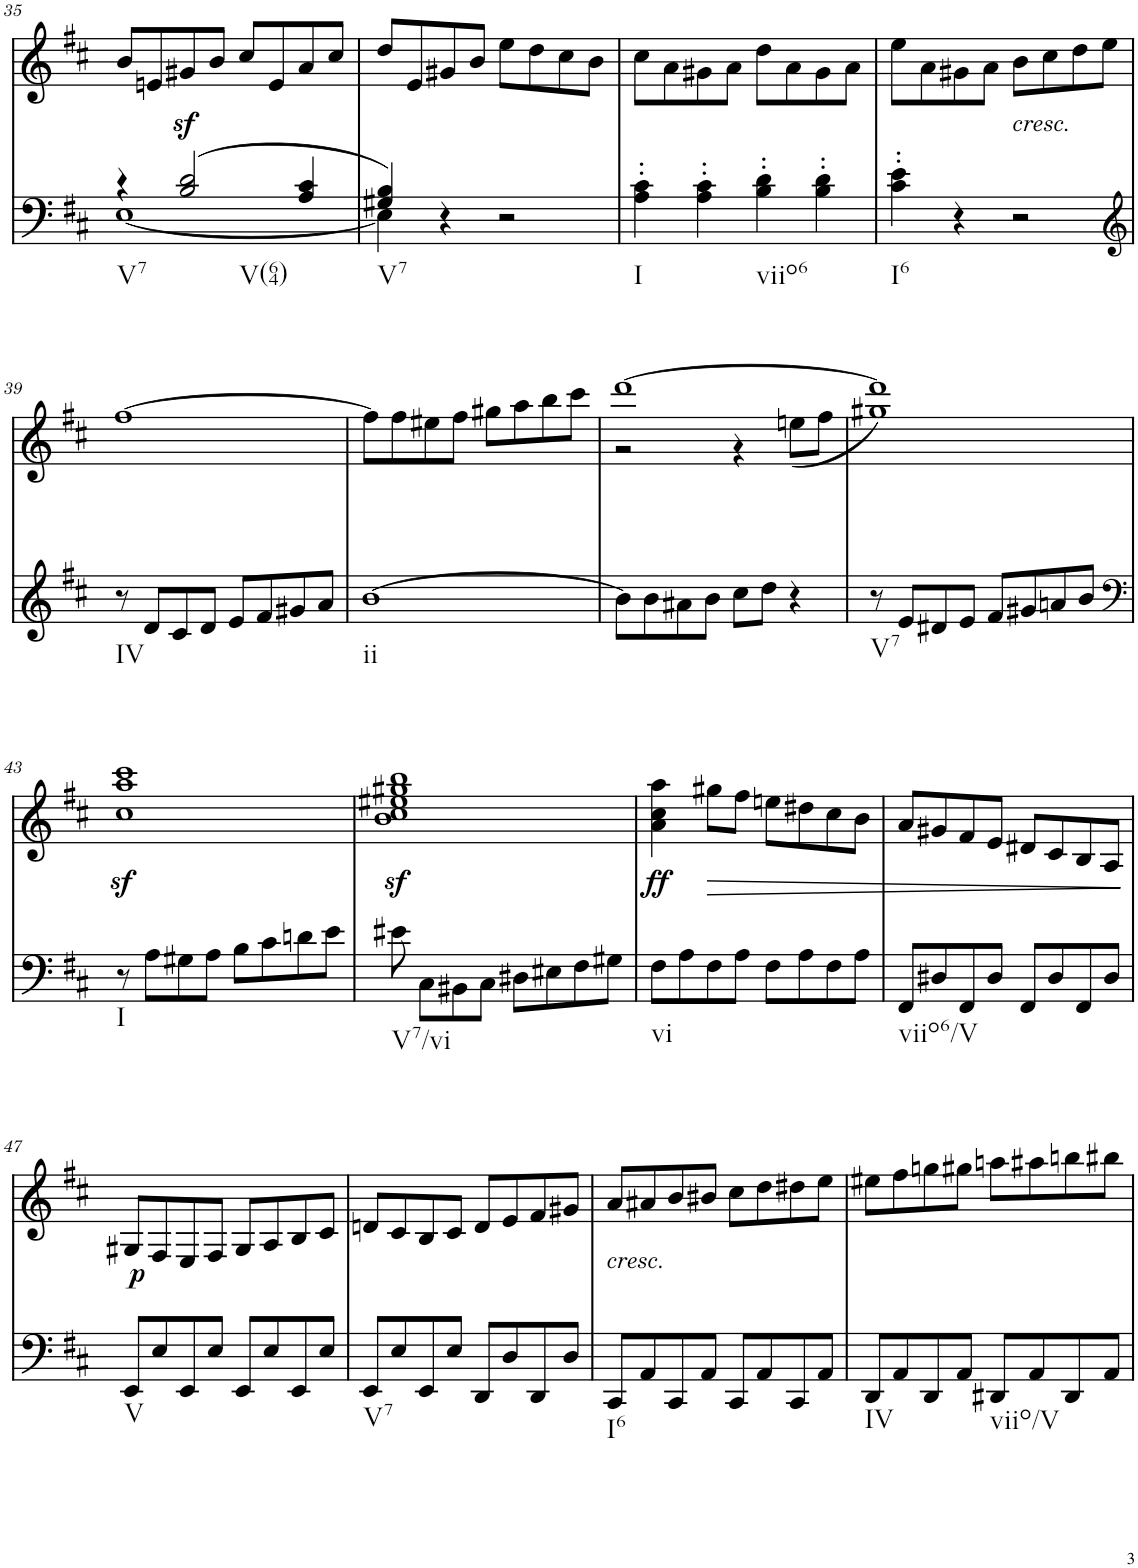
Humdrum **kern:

**kern	**kern	**text	**dynam
*part2	*part1	*part1	*part1
*staff2	*staff1	*staff1	*staff1
*I"piano	*I"piano	*	*
*I'Pno	*I'Pno	*	*
!!LO:PB:g=z
*clefF4	*clefG2	*	*
*k[f#c#]	*k[f#c#]	*	*
*D:	*D:	*	*
*M4/4	*M4/4	*	*
=35	=35	=35	=35
*^	*	*	*
!LO:TX:b:t=V7	!	!	!	!
4r	[1E	8b/L	.	.
.	.	8en/	.	.
!LO:TX:b:t=V(64)	!	!	!	!
(2B/ 2d/	.	8g#Xz</	.	.
.	.	8b/J	.	.
.	.	8cc#/L	.	.
.	.	8e/	.	.
4A/ 4c#/	.	8a/	.	.
.	.	8cc#/J	.	.
=36	=36	=36	=36	=36
!LO:TX:b:t=V7	!	!	!	!
4G#X/ 4B/)	4E\]	8dd/L	.	.
.	.	8e/	.	.
4r	2.ryy	8g#X/	.	.
.	.	8b/J	.	.
2r	.	8ee\L	.	.
.	.	8dd\	.	.
.	.	8cc#\	.	.
.	.	8b\J	.	.
*v	*v	*	*	*
=37	=37	=37	=37
!LO:TX:b:t=I	!	!	!
4A\' 4c#\'	8cc#\L	.	.
.	8a\	.	.
4A\' 4c#\'	8g#X\	.	.
.	8a\J	.	.
!LO:TX:b:t=viio6	!	!	!
4B\' 4d\'	8dd\L	.	.
.	8a\	.	.
4B\' 4d\'	8g#\	.	.
.	8a\J	.	.
=38	=38	=38	=38
!LO:TX:b:t=I6	!	!	!
4c#\' 4e\'	8ee\L	.	.
.	8a\	.	.
4r	8g#X\	.	.
.	8a\J	.	.
!	!LO:TX:b:i:t=cresc.	!	!
2r	8b\L	.	.
.	8cc#\	.	.
.	8dd\	.	.
.	8ee\J	.	.
!!LO:LB:g=z
=39	=39	=39	=39
*clefG2	*	*	*
!LO:TX:b:t=IV	!	!	!
8r	[1ff#	.	.
8d/L	.	.	.
8c#/	.	.	.
8d/J	.	.	.
8e/L	.	.	.
8f#/	.	.	.
8g#X/	.	.	.
8a/J	.	.	.
=40	=40	=40	=40
!LO:TX:b:t=ii	!	!	!
[1b	8ff#\L]	.	.
.	8ff#\	.	.
.	8ee#X\	.	.
.	8ff#\J	.	.
.	8gg#X\L	.	.
.	8aa\	.	.
.	8bb\	.	.
.	8ccc#\J	.	.
=41	=41	=41	=41
*	*^	*	*
8b\L]	[1ddd	2r	.	.
8b\	.	.	.	.
8a#X\	.	.	.	.
8b\J	.	.	.	.
8cc#\L	.	4r	.	.
8dd\J	.	.	.	.
4r	.	(8een\L	.	.
.	.	8ff#\J	.	.
=42	=42	=42	=42	=42
!LO:TX:b:t=V7	!	!	!	!
8r	1ddd]	1gg#X)	.	.
8e/L	.	.	.	.
8d#X/	.	.	.	.
8e/J	.	.	.	.
8f#/L	.	.	.	.
8g#X/	.	.	.	.
8an/	.	.	.	.
8b/J	.	.	.	.
*	*v	*v	*	*
!!LO:LB:g=z
=43	=43	=43	=43
*clefF4	*	*	*
!LO:TX:b:t=I	!	!	!
!	!	!LO:LY:b	!
8r	1cc#z< 1aaz< 1ccc#z<	sf	.
8A\L	.	.	.
8G#X\	.	.	.
8A\J	.	.	.
8B\L	.	.	.
8c#\	.	.	.
8dn\	.	.	.
8e\J	.	.	.
=44	=44	=44	=44
!LO:TX:b:t=V7/vi	!	!	!
!	!	!LO:LY:b	!
8e#X\	1bz< 1cc#z< 1ee#Xz< 1gg#Xz< 1bbz<	sf	.
8C#\L	.	.	.
8BB#X\	.	.	.
8C#\J	.	.	.
8D#X\L	.	.	.
8E#X\	.	.	.
8F#\	.	.	.
8G#X\J	.	.	.
=45	=45	=45	=45
!LO:TX:b:t=vi	!	!	!
!	!	!LO:LY:b	!LO:DY:b
8F#\L	4a\ 4cc#\ 4aa\	ff	ff
8A\	.	.	.
!	!	!	!LO:HP:b
8F#\	8gg#X\L	.	>
8A\J	8ff#\J	.	.
8F#\L	8een\L	.	.
8A\	8dd#X\	.	.
8F#\	8cc#\	.	.
8A\J	8b\J	.	.
=46	=46	=46	=46
!LO:TX:b:t=viio6/V	!	!	!
8FF#/L	8a/L	.	.
8D#X/	8g#X/	.	.
8FF#/	8f#/	.	.
8D#/J	8e/J	.	.
8FF#/L	8d#X/L	.	.
8D#/	8c#/	.	.
8FF#/	8B/	.	.
8D#/J	8A/J	.	.
.	.	.	]
!!LO:LB:g=z
=47	=47	=47	=47
!LO:TX:b:t=V	!	!	!
!	!	!LO:LY:b	!LO:DY:b
8EE/L	8G#X/L	p	p
8E/	8F#/	.	.
8EE/	8E/	.	.
8E/J	8F#/J	.	.
8EE/L	8G#/L	.	.
8E/	8A/	.	.
8EE/	8B/	.	.
8E/J	8c#/J	.	.
=48	=48	=48	=48
!LO:TX:b:t=V7	!	!	!
8EE/L	8dn/L	.	.
8E/	8c#/	.	.
8EE/	8B/	.	.
8E/J	8c#/J	.	.
8DD/L	8d/L	.	.
8D/	8e/	.	.
8DD/	8f#/	.	.
8D/J	8g#X/J	.	.
=49	=49	=49	=49
!	!LO:TX:b:i:t=cresc.	!	!
!LO:TX:b:t=I6	!	!	!
!	!	!LO:LY:b	!
8CC#/L	8a/L	<	.
8AA/	8a#X/	.	.
8CC#/	8b/	.	.
8AA/J	8b#X/J	.	.
8CC#/L	8cc#\L	.	.
8AA/	8dd\	.	.
8CC#/	8dd#X\	.	.
8AA/J	8ee\J	.	.
=50	=50	=50	=50
!LO:TX:b:t=IV	!	!	!
8DD/L	8ee#X\L	.	.
8AA/	8ff#\	.	.
8DD/	8ggn\	.	.
8AA/J	8gg#X\J	.	.
!LO:TX:b:t=viio/V	!	!	!
8DD#X/L	8aan\L	.	.
8AA/	8aa#X\	.	.
8DD#/	8bbn\	.	.
8AA/J	8bb#X\J	.	.
=	=	=	=
*-	*-	*-	*-
